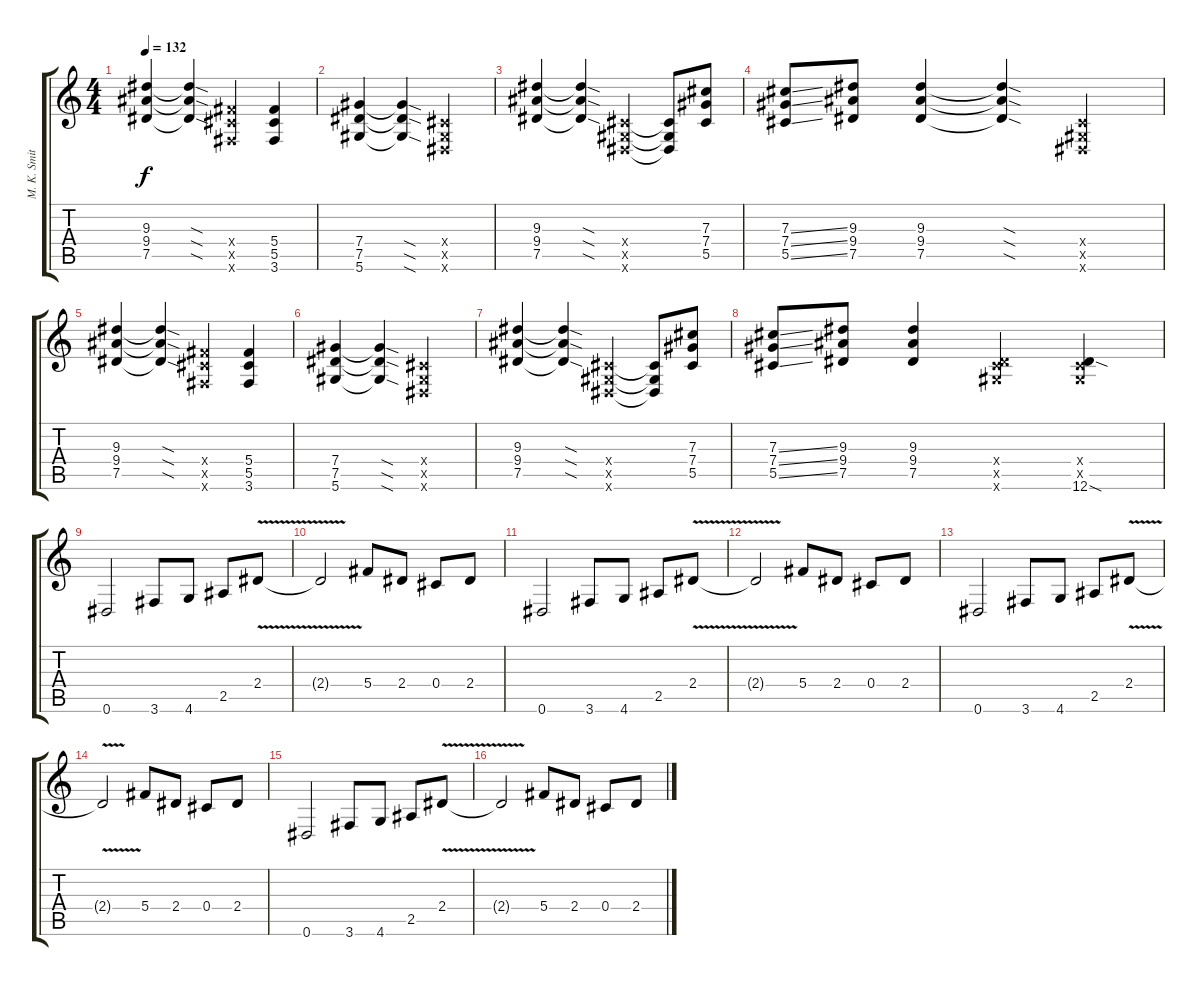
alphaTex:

\track ("M. K. Smith" "M. K. Smit") {instrument distortionguitar}
\staff {score tabs}
\tuning (Eb4 Bb3 Gb3 Db3 Ab2 Eb2) {hide}
\ts (4 4)
\tempo 132
\clef g2
\ks c
(9.3 9.4 7.5).4{dy f} (9.3{sod t} 9.4{sod t} 7.5{sod t}).4 (5.4{x} 5.5{x} 3.6{x}).4 (5.4 5.5 3.6).4 |
(7.4 7.5 5.6).4 (7.4{sod t} 7.5{sod t} 5.6{sod t}).4 (0.4{x} 0.5{x} 0.6{x}).2 |
(9.3 9.4 7.5).4 (9.3{sod t} 9.4{sod t} 7.5{sod t}).4 (0.4{x} 0.5{x} 0.6{x}).4 (0.4{t} 0.5{t} 0.6{t}).8 (7.3 7.4 5.5).8 |
(7.3{ss} 7.4{ss} 5.5{ss}).8 (9.3 9.4 7.5).8 (9.3 9.4 7.5).4 (9.3{sod t} 9.4{sod t} 7.5{sod t}).4 (0.4{x} 0.5{x} 0.6{x}).4 |
(9.3 9.4 7.5).4 (9.3{sod t} 9.4{sod t} 7.5{sod t}).4 (5.4{x} 5.5{x} 3.6{x}).4 (5.4 5.5 3.6).4 |
(7.4 7.5 5.6).4 (7.4{sod t} 7.5{sod t} 5.6{sod t}).4 (0.4{x} 0.5{x} 0.6{x}).2 |
(9.3 9.4 7.5).4 (9.3{sod t} 9.4{sod t} 7.5{sod t}).4 (0.4{x} 0.5{x} 0.6{x}).4 (0.4{t} 0.5{t} 0.6{t}).8 (7.3 7.4 5.5).8 |
(7.3{ss} 7.4{ss} 5.5{ss}).8 (9.3 9.4 7.5).8 (9.3 9.4 7.5).4 (0.4{x} 0.5{x} 12.6{x}).4 (0.4{x} 0.5{x} 12.6{sod}).4 |
0.6.2 3.6.8 4.6.8 2.5.8 2.4{v}.8 |
2.4{t}.2 5.4.8 2.4.8 0.4.8 2.4.8 |
0.6.2 3.6.8 4.6.8 2.5.8 2.4{v}.8 |
2.4{t}.2 5.4.8 2.4.8 0.4.8 2.4.8 |
0.6.2 3.6.8 4.6.8 2.5.8 2.4{v}.8 |
2.4{t}.2 5.4.8 2.4.8 0.4.8 2.4.8 |
0.6.2 3.6.8 4.6.8 2.5.8 2.4{v}.8 |
2.4{t}.2 5.4.8 2.4.8 0.4.8 2.4.8
